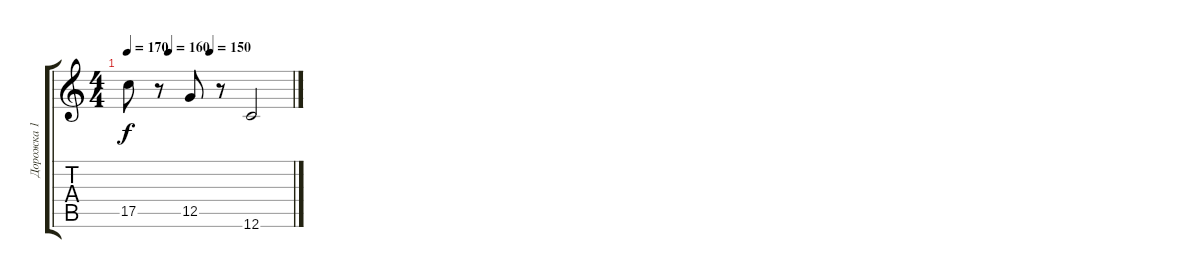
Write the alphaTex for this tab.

\track ("Дорожка 1" "Дорожка 1") {instrument distortionguitar}
\staff {score tabs}
\tuning (D4 A3 F3 C3 G2 C2) {hide}
\ts (4 4)
\tempo 170
\tempo (160 0.25)
\tempo (150 0.5)
\clef g2
\ks c
17.5.8{dy f} r.8 12.5.8 r.8 12.6.2
